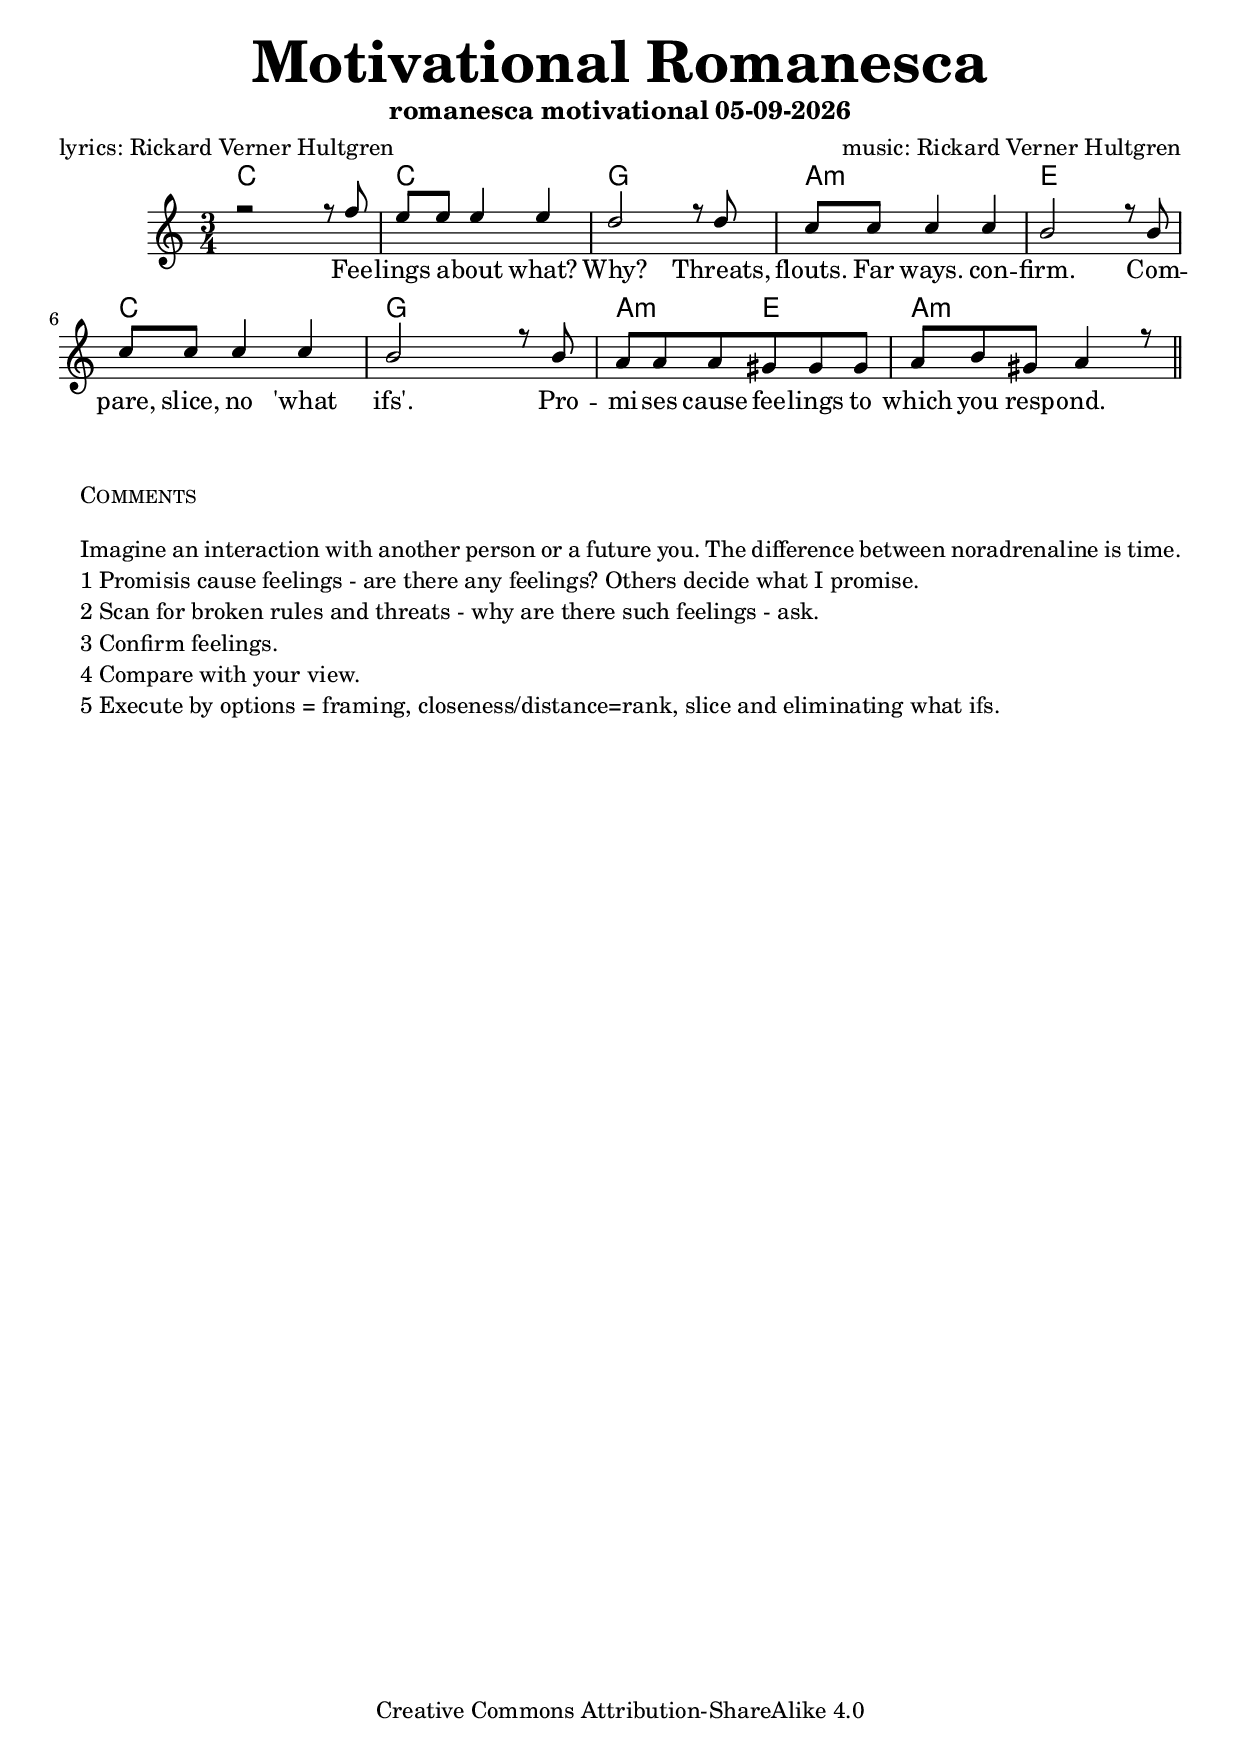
%%
%%Copyright 2018 Rickard Verner Hultgren
%%Redistribution and use in source and binary forms, with or without modification, are permitted provided that the following conditions are met:
%%1. Redistributions of source code must retain the above copyright notice, this list of conditions and the following disclaimer.
%%2. Redistributions in binary form must reproduce the above copyright notice, this list of conditions and the following disclaimer in the documentation and/or other materials provided with the distribution.
%%THIS SOFTWARE IS PROVIDED BY THE COPYRIGHT HOLDERS AND CONTRIBUTORS "AS IS" AND ANY EXPRESS OR IMPLIED WARRANTIES, INCLUDING, BUT NOT LIMITED TO, THE IMPLIED WARRANTIES OF MERCHANTABILITY AND FITNESS FOR A PARTICULAR PURPOSE ARE DISCLAIMED. IN NO EVENT SHALL THE COPYRIGHT HOLDER OR CONTRIBUTORS BE LIABLE FOR ANY DIRECT, INDIRECT, INCIDENTAL, SPECIAL, EXEMPLARY, OR CONSEQUENTIAL DAMAGES (INCLUDING, BUT NOT LIMITED TO, PROCUREMENT OF SUBSTITUTE GOODS OR SERVICES; LOSS OF USE, DATA, OR PROFITS; OR BUSINESS INTERRUPTION) HOWEVER CAUSED AND ON ANY THEORY OF LIABILITY, WHETHER IN CONTRACT, STRICT LIABILITY, OR TORT (INCLUDING NEGLIGENCE OR OTHERWISE) ARISING IN ANY WAY OUT OF THE USE OF THIS SOFTWARE, EVEN IF ADVISED OF THE POSSIBILITY OF SUCH DAMAGE.


\version "2.18.2"
 
%%\include "svenska.ly"
%%\include "english.ly"

swing = \mark \markup { 
  \line \general-align #Y #DOWN { 
  \score { \new Staff \with {
    fontSize = #-2
    \override StaffSymbol #'line-count = #0 
    \override VerticalAxisGroup #'Y-extent = #'(0 . 0)
  }
  \relative { 
    \stemUp 
    \override Score.SpacingSpanner 
      #'common-shortest-duration = #(ly:make-moment 3 16)
    \override Beam #'positions = #'(2.5 . 2.5)
  }}
  
  }
}

date = #(strftime "%d-%m-%Y" (localtime (current-time)))

italic = {
  \override Lyrics.LyricText.font-shape = #'italic
  
}

bold = {

  \override Lyrics.LyricText.font-series = #'bold
}

normal = {
  \revert Lyrics.LyricText.font-shape
  \revert Lyrics.LyricText.font-series
}


\header {
  title = \markup {  \fontsize #4"Motivational Romanesca"}
  subtitle = \markup {  "romanesca motivational" \date }
  poet = "lyrics: Rickard Verner Hultgren"
  composer = "music: Rickard Verner Hultgren"
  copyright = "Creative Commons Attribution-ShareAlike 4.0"
}

keyTime = { \key c \major \time 3/4 }
ManualOneVoiceOneMusic = \relative c' {

      
  		%r2 r4 r8 d'8
  		r2 r8 f'8
  		e8 e e4 e4  
  		d2 r8 d8
                c8 c8 c4 c
                b2 r8 b8
                %b2 r8 b8
		c8 c8 c4 c
		%b2.
		b2 r8 b8
		a8 a a gis gis gis
                a b gis a4 r8 ||

        	
		
}


ManualTwoTwoMusic = \relative c {
 <b d f g>1 <c d f a >1  <c e g>1 <b d f g>1 <c e g>1 <c e g>1 <c e g>1 <c e g>1 <c d f a>1 <c d f a>1 <c e g>1 <c e g>1 \bar ":|"
}



\layout {
  \context {
    \Score
    proportionalNotationDuration = #(ly:make-moment 1 4)
    
  }
}

\score {
  <<  % PianoStaff and Pedal Staff must be simultaneous
    \new PianoStaff <<
      \chords { c2. c2. g2. a2.:m e2. c2. g2. a4.:m e4. a2.:m}
      \new Staff = "ManualOne" <<
\textLengthOn
s1*6^\markup {  }
\keyTime  % set key and time signature
        \clef "treble"
        \new Voice {
          \swing
          \voiceOne
         
          \ManualOneVoiceOneMusic
          \bar "||"
        }
        \addlyrics {
        Fee -- lings a -- bout what? Why? Threats, flouts. Far ways. con -- firm. Com -- pare, slice, no 'what ifs'. Pro -- mi -- ses cause fee -- lings to which you resp -- ond.
        Threats, break rules, op -- tions close -- ness and con -- firm, com -- pare. Frame, rank, slice, no 'what ifs'. Pro -- mi -- ses cause fee -- lings to which you resp -- ond.
        Judge opp -- ort -- un -- it -- ies, threats and con -- firm, com -- pare. Frame, rank, slice, no 'what ifs'. Pro -- mi -- ses cause fee -- lings to which you resp -- ond.
        Judge threats, con -- firm, com -- pare. How to man -- age dead -- lines? Chunk down, rule out 'what ifs'. Pro -- mi -- ses cause fee -- lings to which you resp -- ond.
        Si -- tu -- a -- tion of now. Con -- fir -- ma -- tion of views. How to make an imp -- act? Pro -- mi -- ses cause fee -- lings to which you resp -- ond.
        What I praise and blame, de -- ter -- mines the fair roles. See dares, mu -- tua -- lize, and re -- ass -- ay what to do first.
        [Name]'s role is to ---. The fair goal is to ---. Cre -- ate a win win game. Re -- ass -- ay what to do first.
        } 
      >>  % end ManualOne Staff context
      %%\new Staff = "ManualTwo" \with {

      
      %%} <<
      %%  \keyTime
      %%  \clef "bass"
      %%  \new Voice {
      %%    \ManualTwoTwoMusic
      %%   \bar "||"
      %%  }
       
      %%>>   % end ManualTwo Staff context
      
    >>
>>    
\layout {}
\midi {\tempo 4 = 90}
}
    
    




#(define-markup-list-command (paragraph layout props args) (markup-list?)
  (interpret-markup-list layout props
   (make-justified-lines-markup-list (cons (make-hspace-markup 2) args))))

\markuplist {
    \vspace #2
    \paragraph { \smallCaps{Comments}}
    \vspace #.75
    \paragraph {Imagine an interaction with another person or a future you. The difference between noradrenaline is time.}
    \paragraph {1 Promisis cause feelings - are there any feelings? Others decide what I promise.}
    \paragraph {2 Scan for broken rules and threats - why are there such feelings - ask.}
    \paragraph {3 Confirm feelings.}
    \paragraph {4 Compare with your view.}
    \paragraph {5 Execute by options = framing, closeness/distance=rank, slice and eliminating what ifs.}
  }